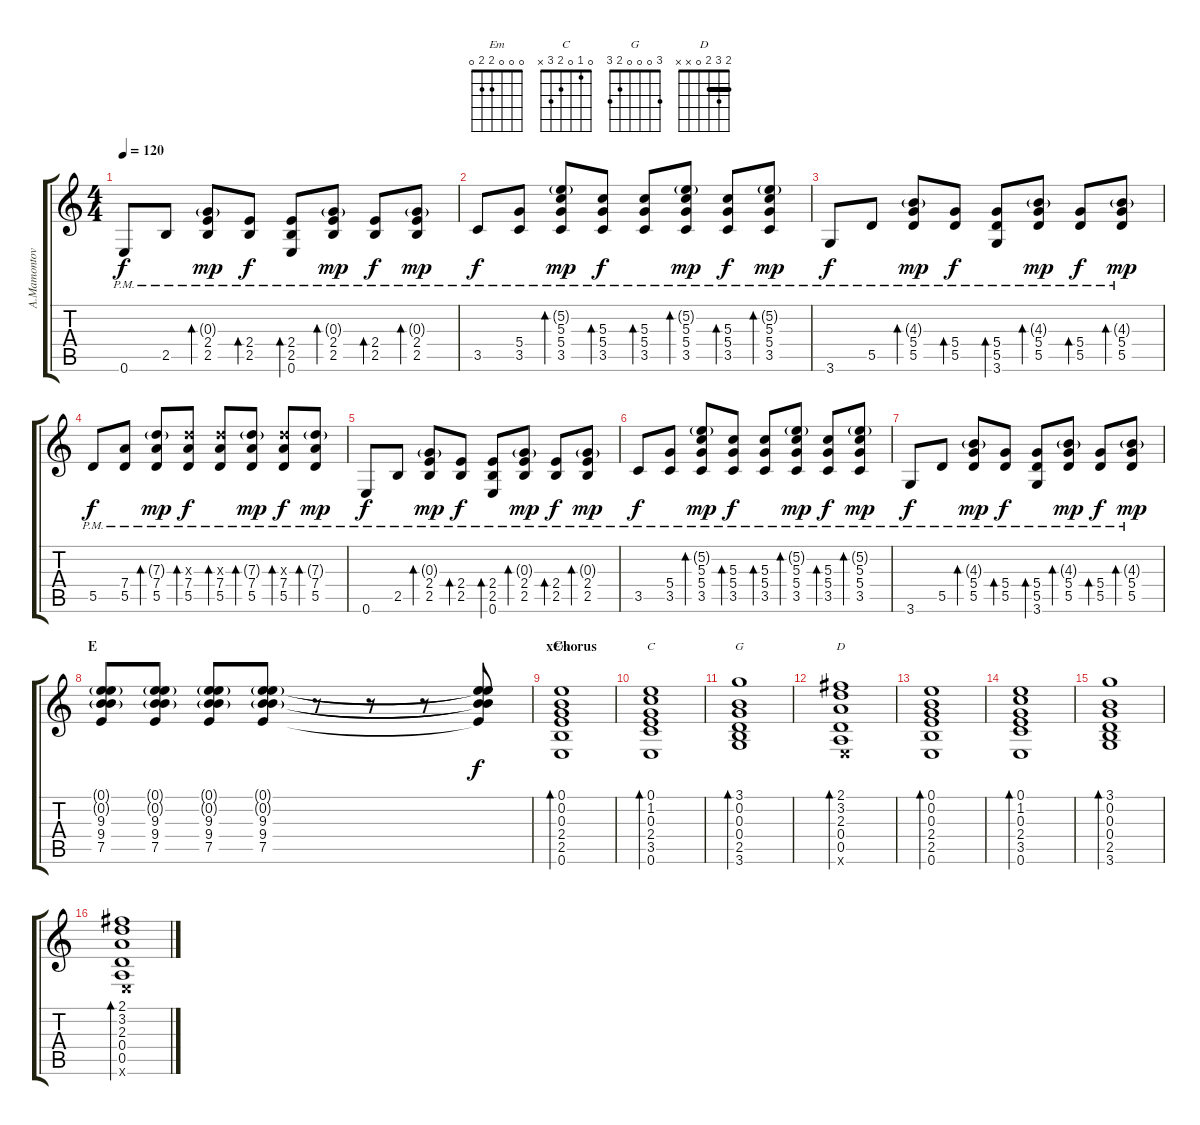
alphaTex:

\track ("A.Mamontovas" "A.Mamontov") {instrument electricguitarmuted}
\staff {score tabs}
\tuning (E4 B3 G3 D3 A2 E2) {hide}
\chord ("Em" 0 0 0 2 2 0)
\chord ("C" 0 1 0 2 3 x)
\chord ("G" 3 0 0 0 2 3)
\chord ("D" 2 3 2 0 x x) {barre 2}
\ts (4 4)
\tempo 120
\clef g2
\ks c
0.6{pm}.8{dy f} 2.5{pm}.8 (0.3{g} 2.4{pm} 2.5{pm}).8{bd 60 dy mp} (2.4{pm} 2.5{pm}).8{bd 60 dy f} (2.4{pm} 2.5{pm} 0.6{pm}).8{bd 60} (0.3{g} 2.4{pm} 2.5{pm}).8{bd 60 dy mp} (2.4{pm} 2.5{pm}).8{bd 60 dy f} (0.3{g} 2.4{pm} 2.5{pm}).8{bd 60 dy mp} |
3.5{pm}.8{dy f} (5.4{pm} 3.5{pm}).8 (5.2{g} 5.3{pm} 5.4{pm} 3.5{pm}).8{bd 60 dy mp} (5.3{pm} 5.4{pm} 3.5{pm}).8{bd 60 dy f} (5.3{pm} 5.4{pm} 3.5{pm}).8{bd 60} (5.2{g} 5.3{pm} 5.4{pm} 3.5{pm}).8{bd 60 dy mp} (5.3{pm} 5.4{pm} 3.5{pm}).8{bd 60 dy f} (5.2{g} 5.3{pm} 5.4{pm} 3.5{pm}).8{bd 60 dy mp} |
3.6{pm}.8{dy f} 5.5{pm}.8 (4.3{g} 5.4{pm} 5.5{pm}).8{bd 60 dy mp} (5.4{pm} 5.5{pm}).8{bd 60 dy f} (5.4{pm} 5.5{pm} 3.6{pm}).8{bd 60} (4.3{g} 5.4{pm} 5.5{pm}).8{bd 60 dy mp} (5.4{pm} 5.5{pm}).8{bd 60 dy f} (4.3{g} 5.4{pm} 5.5{pm}).8{bd 60 dy mp} |
5.5{pm}.8{dy f} (7.4{pm} 5.5{pm}).8 (7.3{g} 7.4{pm} 5.5{pm}).8{bd 60 dy mp} (7.3{x} 7.4{pm} 5.5{pm}).8{bd 60 dy f} (7.3{x} 7.4{pm} 5.5{pm}).8{bd 60} (7.3{g} 7.4{pm} 5.5{pm}).8{bd 60 dy mp} (7.3{x} 7.4{pm} 5.5{pm}).8{bd 60 dy f} (7.3{g} 7.4{pm} 5.5{pm}).8{bd 60 dy mp} |
0.6{pm}.8{dy f} 2.5{pm}.8 (0.3{g} 2.4{pm} 2.5{pm}).8{bd 60 dy mp} (2.4{pm} 2.5{pm}).8{bd 60 dy f} (2.4{pm} 2.5{pm} 0.6{pm}).8{bd 60} (0.3{g} 2.4{pm} 2.5{pm}).8{bd 60 dy mp} (2.4{pm} 2.5{pm}).8{bd 60 dy f} (0.3{g} 2.4{pm} 2.5{pm}).8{bd 60 dy mp} |
3.5{pm}.8{dy f} (5.4{pm} 3.5{pm}).8 (5.2{g} 5.3{pm} 5.4{pm} 3.5{pm}).8{bd 60 dy mp} (5.3{pm} 5.4{pm} 3.5{pm}).8{bd 60 dy f} (5.3{pm} 5.4{pm} 3.5{pm}).8{bd 60} (5.2{g} 5.3{pm} 5.4{pm} 3.5{pm}).8{bd 60 dy mp} (5.3{pm} 5.4{pm} 3.5{pm}).8{bd 60 dy f} (5.2{g} 5.3{pm} 5.4{pm} 3.5{pm}).8{bd 60 dy mp} |
3.6{pm}.8{dy f} 5.5{pm}.8 (4.3{g} 5.4{pm} 5.5{pm}).8{bd 60 dy mp} (5.4{pm} 5.5{pm}).8{bd 60 dy f} (5.4{pm} 5.5{pm} 3.6{pm}).8{bd 60} (4.3{g} 5.4{pm} 5.5{pm}).8{bd 60 dy mp} (5.4{pm} 5.5{pm}).8{bd 60 dy f} (4.3{g} 5.4{pm} 5.5{pm}).8{bd 60 dy mp} |
\section ("" "E")
(0.1{g} 0.2{g} 9.3 9.4 7.5).8 (0.1{g} 0.2{g} 9.3 9.4 7.5).8 (0.1{g} 0.2{g} 9.3 9.4 7.5).8 (0.1{g} 0.2{g} 9.3 9.4 7.5).8 r.8 r.8 r.8 (0.1{t} 0.2{t} 9.3{t} 9.4{t} 7.5{t}).8{dy f} |
\section ("" "xChorus")
(0.1 0.2 0.3 2.4 2.5 0.6).1{bd 240 ch "Em" instrument electricguitarclean} |
(0.1 1.2 0.3 2.4 3.5 0.6).1{bd 240 ch "C"} |
(3.1 0.2 0.3 0.4 2.5 3.6).1{bd 240 ch "G" instrument electricguitarclean} |
(2.1 3.2 2.3 0.4 0.5 0.6{x}).1{bd 240 ch "D" instrument electricguitarclean} |
(0.1 0.2 0.3 2.4 2.5 0.6).1{bd 240 instrument electricguitarclean} |
(0.1 1.2 0.3 2.4 3.5 0.6).1{bd 240} |
(3.1 0.2 0.3 0.4 2.5 3.6).1{bd 240 instrument electricguitarclean} |
(2.1 3.2 2.3 0.4 0.5 0.6{x}).1{bd 240 instrument electricguitarclean}
